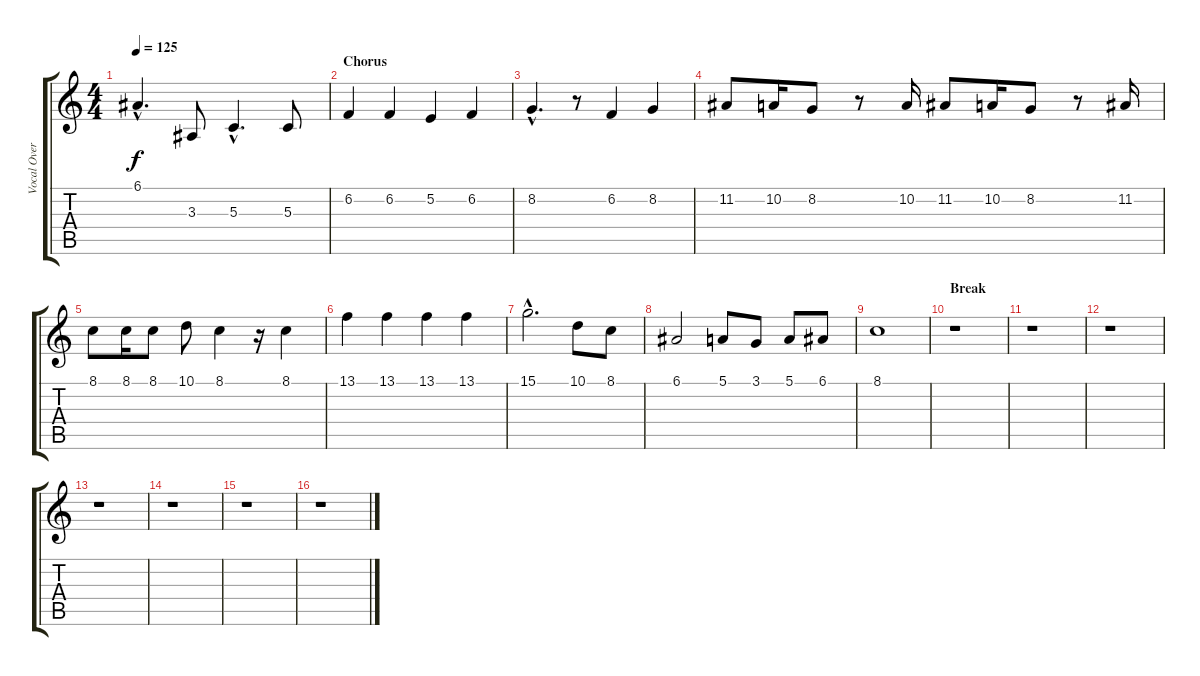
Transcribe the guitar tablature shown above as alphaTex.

\track ("Vocal Overdub" "Vocal Over") {instrument stringensemble1}
\staff {score tabs}
\tuning (E4 B3 G3 D3 A2 E2) {hide}
\ts (4 4)
\tempo 125
\clef g2
\ks c
6.1{hac}.4{d dy f} 3.3.8 5.3{hac}.4{d} 5.3.8 |
\section ("" "Chorus")
6.2.4 6.2.4 5.2.4 6.2.4 |
8.2{hac}.4{d} r.8 6.2.4 8.2.4 |
11.2.8 10.2.16 8.2.8 r.8 10.2.16 11.2.8 10.2.16 8.2.8 r.8 11.2.16 |
8.1.8 8.1.16 8.1.8 10.1.8 8.1.4 r.16 8.1.4 |
13.1.4 13.1.4 13.1.4 13.1.4 |
15.1{hac}.2{d} 10.1.8 8.1.8 |
6.1.2 5.1.8 3.1.8 5.1.8 6.1.8 |
8.1.1 |
\section ("" "Break")
r.1 |
r.1 |
r.1 |
r.1 |
r.1 |
r.1 |
r.1
